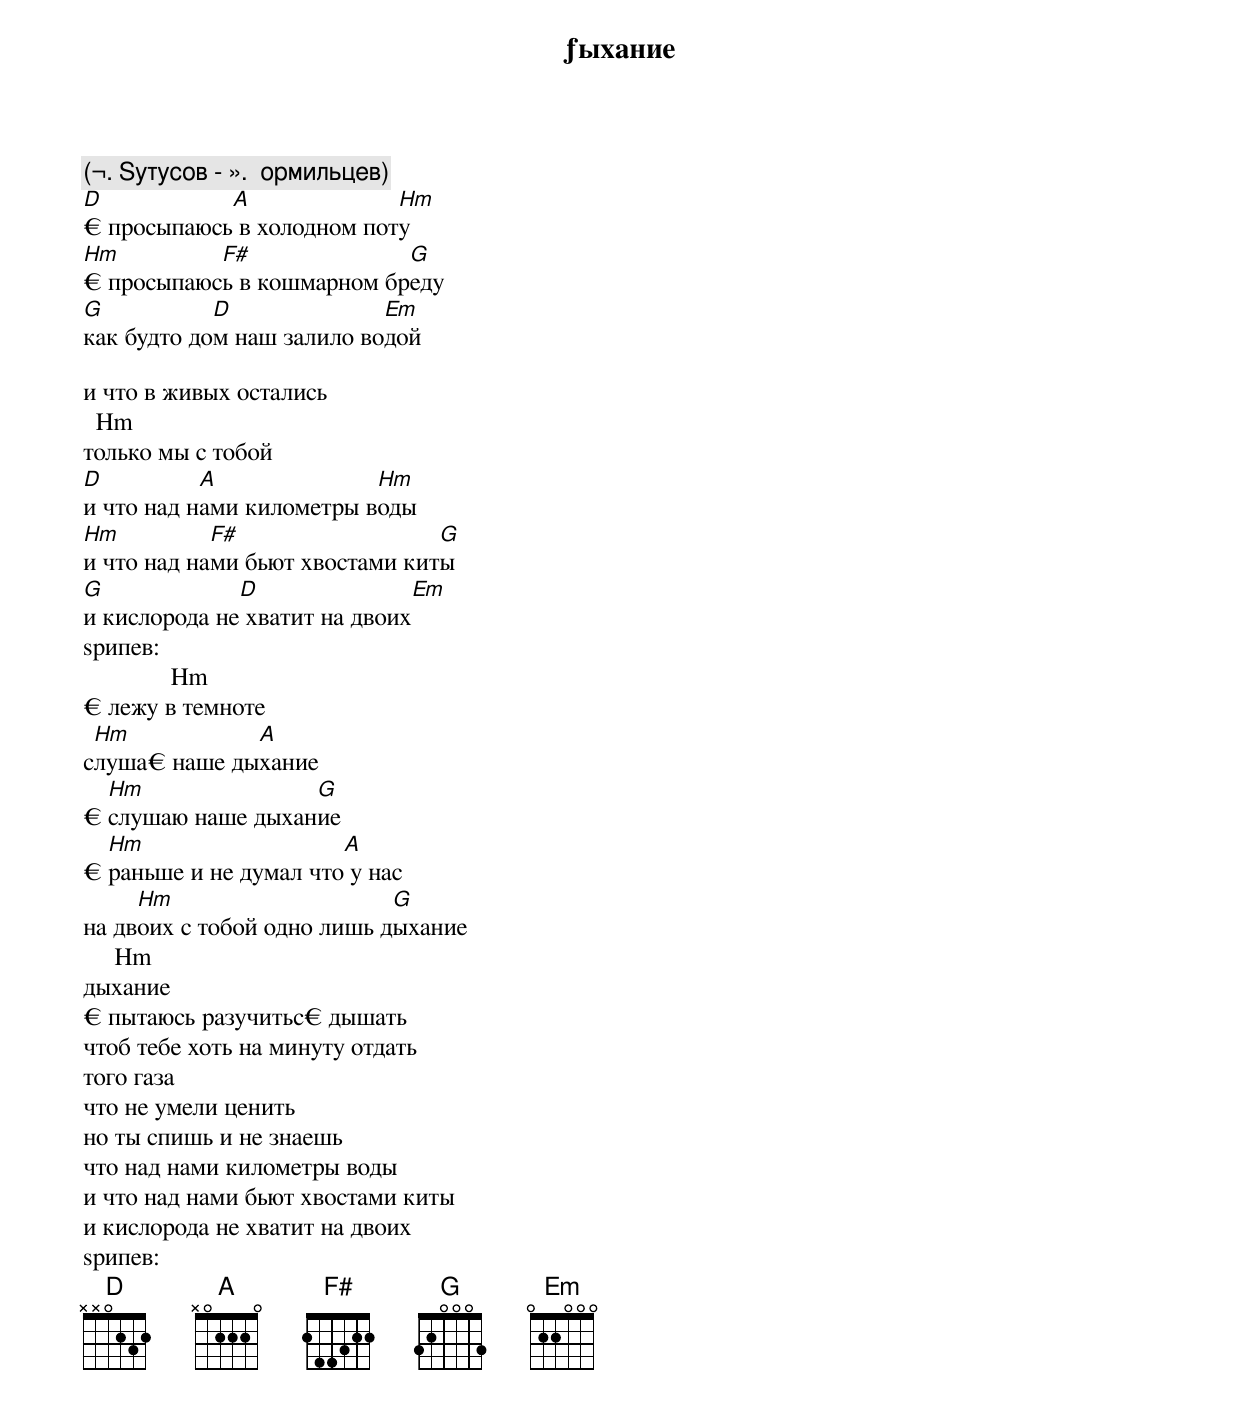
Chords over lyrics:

ƒыхание

(¬. Ѕутусов - ».  ормильцев)
D           A              Hm
€ просыпаюсь в холодном поту
Hm         F#              G
€ просыпаюсь в кошмарном бреду
G           D              Em
как будто дом наш залило водой

и что в живых остались
  Hm
только мы с тобой
D          A              Hm
и что над нами километры воды
Hm          F#                  G
и что над нами бьют хвостами киты
G             D               Em
и кислорода не хватит на двоих
ѕрипев:
              Hm
€ лежу в темноте
 Hm           A
слуша€ наше дыхание
  Hm               G
€ слушаю наше дыхание
  Hm                   A
€ раньше и не думал что у нас
     Hm                     G
на двоих с тобой одно лишь дыхание
     Hm
дыхание
€ пытаюсь разучитьс€ дышать
чтоб тебе хоть на минуту отдать
того газа
что не умели ценить
но ты спишь и не знаешь
что над нами километры воды
и что над нами бьют хвостами киты
и кислорода не хватит на двоих
ѕрипев:
